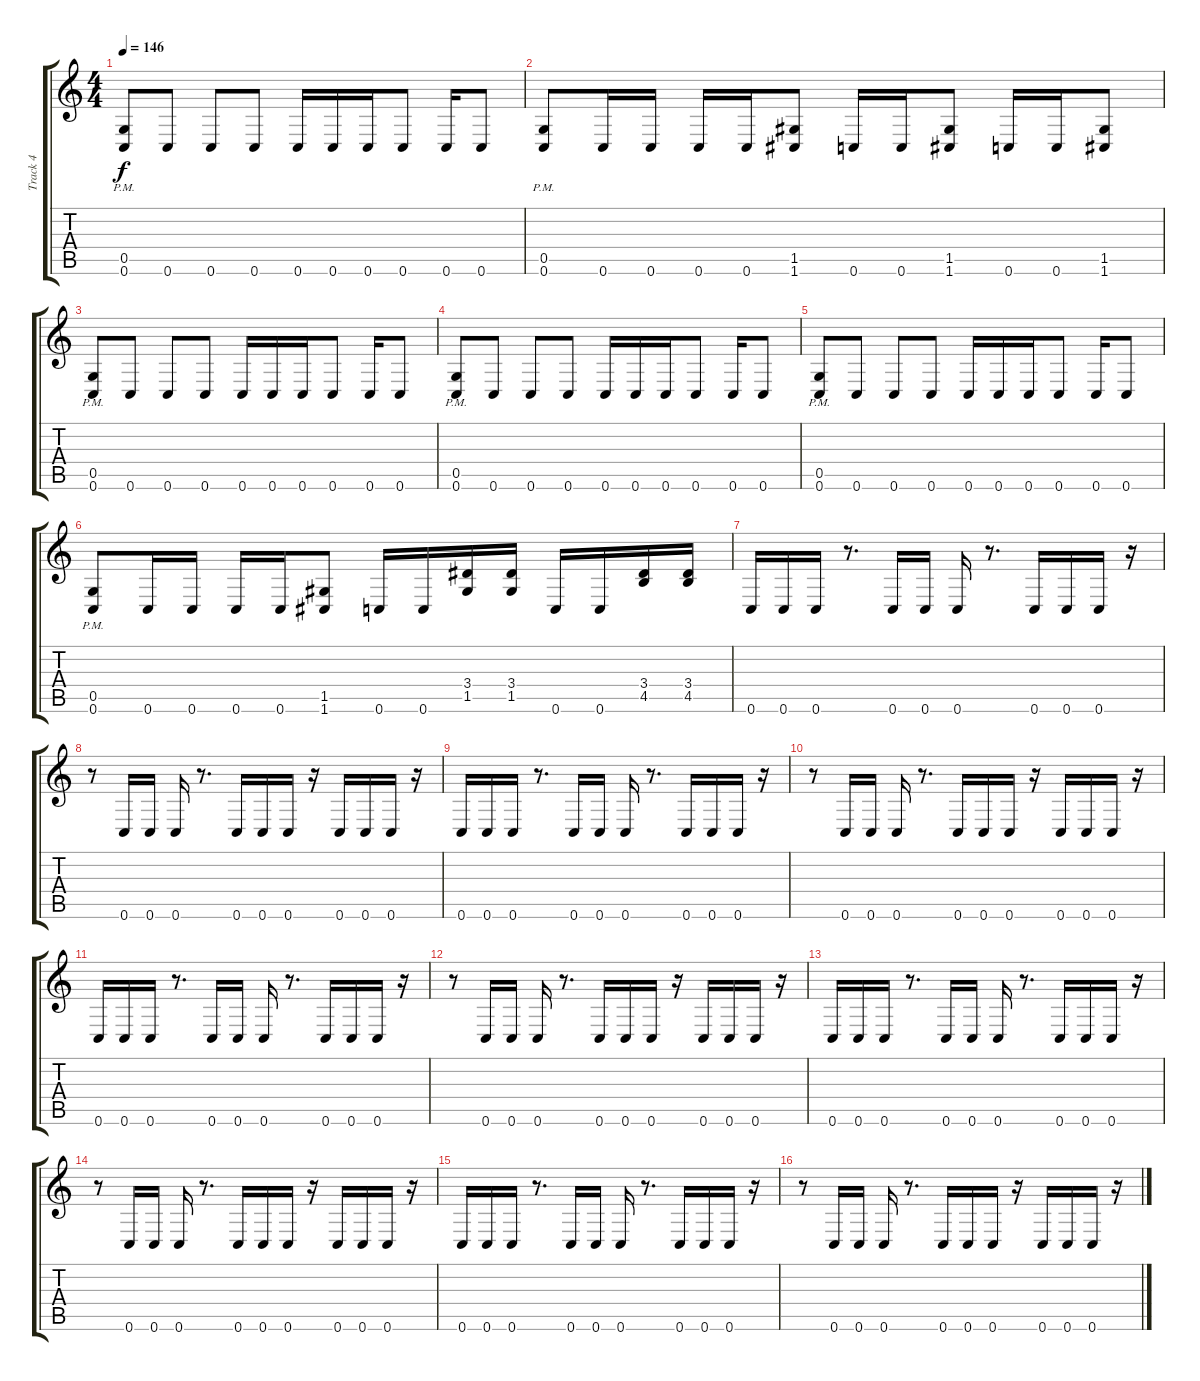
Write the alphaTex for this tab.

\track ("Track 4" "Track 4") {instrument distortionguitar}
\staff {score tabs}
\tuning (D4 A3 F3 C3 G2 C2) {hide}
\ts (4 4)
\tempo 146
\clef g2
\ks c
(0.5{pm} 0.6).8{dy f} 0.6.8 0.6.8 0.6.8 0.6.16 0.6.16 0.6.16 0.6.8 0.6.16 0.6.8 |
(0.5{pm} 0.6).8 0.6.16 0.6.16 0.6.16 0.6.16 (1.5 1.6).8 0.6.16 0.6.16 (1.5 1.6).8 0.6.16 0.6.16 (1.5 1.6).8 |
(0.5{pm} 0.6).8 0.6.8 0.6.8 0.6.8 0.6.16 0.6.16 0.6.16 0.6.8 0.6.16 0.6.8 |
(0.5{pm} 0.6).8 0.6.8 0.6.8 0.6.8 0.6.16 0.6.16 0.6.16 0.6.8 0.6.16 0.6.8 |
(0.5{pm} 0.6).8 0.6.8 0.6.8 0.6.8 0.6.16 0.6.16 0.6.16 0.6.8 0.6.16 0.6.8 |
(0.5{pm} 0.6).8 0.6.16 0.6.16 0.6.16 0.6.16 (1.5 1.6).8 0.6.16 0.6.16 (3.4 1.5).16 (3.4 1.5).16 0.6.16 0.6.16 (3.4 4.5).16 (3.4 4.5).16 |
0.6.16 0.6.16 0.6.16 r.8{d} 0.6.16 0.6.16 0.6.16 r.8{d} 0.6.16 0.6.16 0.6.16 r.16 |
r.8 0.6.16 0.6.16 0.6.16 r.8{d} 0.6.16 0.6.16 0.6.16 r.16 0.6.16 0.6.16 0.6.16 r.16 |
0.6.16 0.6.16 0.6.16 r.8{d} 0.6.16 0.6.16 0.6.16 r.8{d} 0.6.16 0.6.16 0.6.16 r.16 |
r.8 0.6.16 0.6.16 0.6.16 r.8{d} 0.6.16 0.6.16 0.6.16 r.16 0.6.16 0.6.16 0.6.16 r.16 |
0.6.16 0.6.16 0.6.16 r.8{d} 0.6.16 0.6.16 0.6.16 r.8{d} 0.6.16 0.6.16 0.6.16 r.16 |
r.8 0.6.16 0.6.16 0.6.16 r.8{d} 0.6.16 0.6.16 0.6.16 r.16 0.6.16 0.6.16 0.6.16 r.16 |
0.6.16 0.6.16 0.6.16 r.8{d} 0.6.16 0.6.16 0.6.16 r.8{d} 0.6.16 0.6.16 0.6.16 r.16 |
r.8 0.6.16 0.6.16 0.6.16 r.8{d} 0.6.16 0.6.16 0.6.16 r.16 0.6.16 0.6.16 0.6.16 r.16 |
0.6.16 0.6.16 0.6.16 r.8{d} 0.6.16 0.6.16 0.6.16 r.8{d} 0.6.16 0.6.16 0.6.16 r.16 |
r.8 0.6.16 0.6.16 0.6.16 r.8{d} 0.6.16 0.6.16 0.6.16 r.16 0.6.16 0.6.16 0.6.16 r.16
